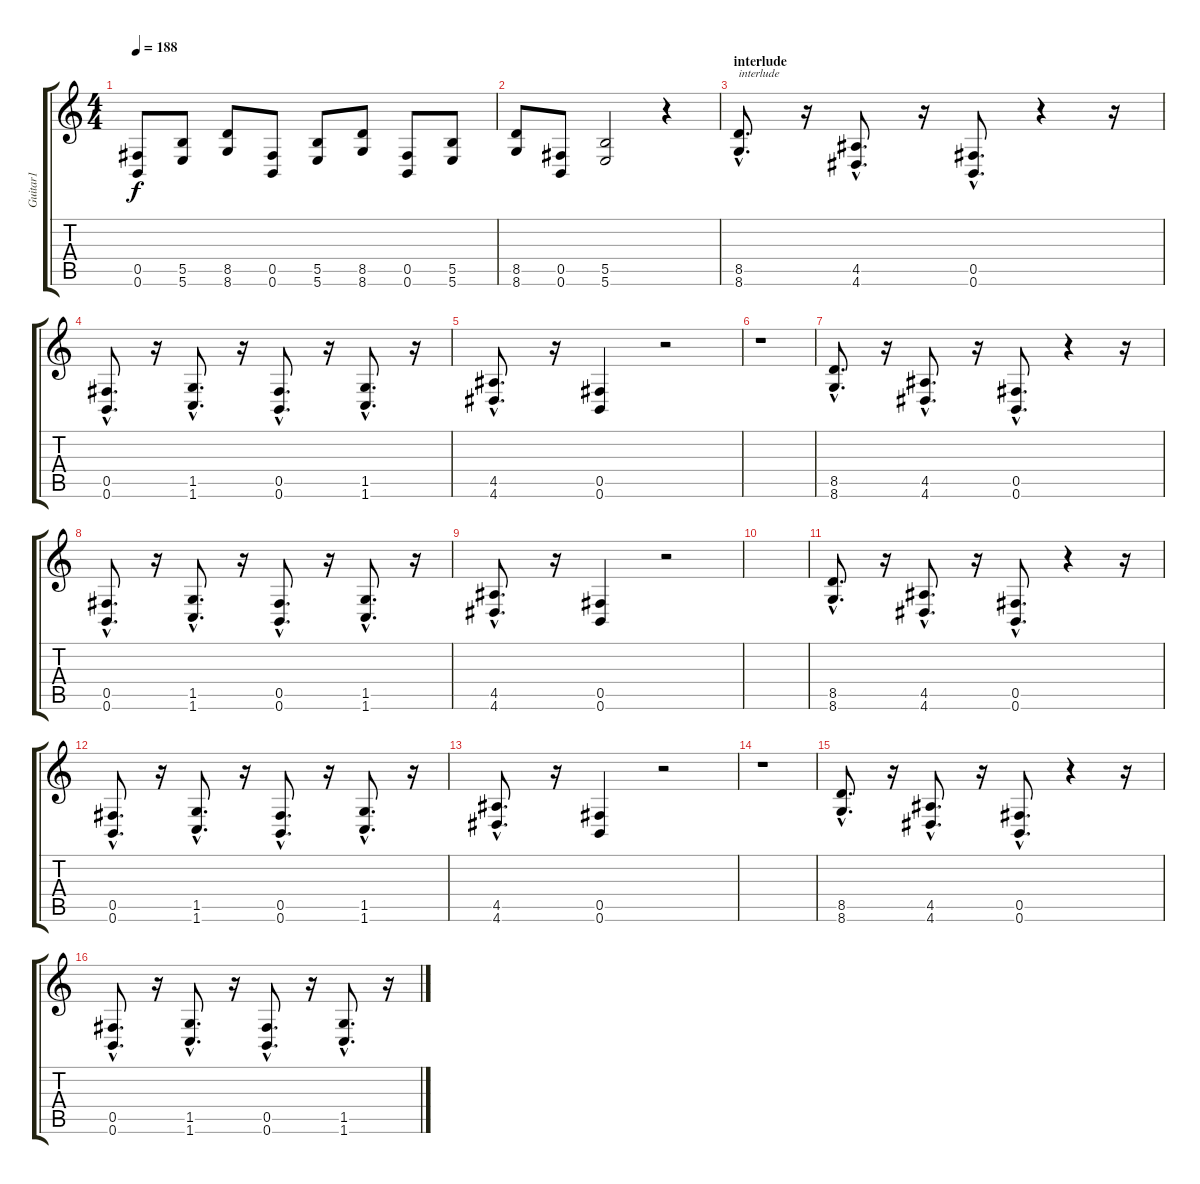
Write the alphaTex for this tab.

\track ("Guitar1" "Guitar1") {instrument overdrivenguitar}
\staff {score tabs}
\tuning (Db4 Ab3 E3 B2 Gb2 B1) {hide}
\ts (4 4)
\tempo 188
\clef g2
\ks c
(0.5 0.6).8{dy f} (5.5 5.6).8 (8.5 8.6).8 (0.5 0.6).8 (5.5 5.6).8 (8.5 8.6).8 (0.5 0.6).8 (5.5 5.6).8 |
(8.5 8.6).8 (0.5 0.6).8 (5.5 5.6).2 r.4 |
\section ("" "interlude")
(8.5{hac} 8.6{hac}).8{d txt "interlude" instrument distortionguitar} r.16 (4.5{hac} 4.6{hac}).8{d} r.16 (0.5{hac} 0.6{hac}).8{d} r.4 r.16 |
(0.5{hac} 0.6{hac}).8{d} r.16 (1.5{hac} 1.6{hac}).8{d} r.16 (0.5{hac} 0.6{hac}).8{d} r.16 (1.5{hac} 1.6{hac}).8{d} r.16 |
(4.5{hac} 4.6{hac}).8{d} r.16 (0.5 0.6).4 r.2 |
r.1 |
(8.5{hac} 8.6{hac}).8{d} r.16 (4.5{hac} 4.6{hac}).8{d} r.16 (0.5{hac} 0.6{hac}).8{d} r.4 r.16 |
(0.5{hac} 0.6{hac}).8{d} r.16 (1.5{hac} 1.6{hac}).8{d} r.16 (0.5{hac} 0.6{hac}).8{d} r.16 (1.5{hac} 1.6{hac}).8{d} r.16 |
(4.5{hac} 4.6{hac}).8{d} r.16 (0.5 0.6).4 r.2 |
|
(8.5{hac} 8.6{hac}).8{d} r.16 (4.5{hac} 4.6{hac}).8{d} r.16 (0.5{hac} 0.6{hac}).8{d} r.4 r.16 |
(0.5{hac} 0.6{hac}).8{d} r.16 (1.5{hac} 1.6{hac}).8{d} r.16 (0.5{hac} 0.6{hac}).8{d} r.16 (1.5{hac} 1.6{hac}).8{d} r.16 |
(4.5{hac} 4.6{hac}).8{d} r.16 (0.5 0.6).4 r.2 |
r.1 |
(8.5{hac} 8.6{hac}).8{d} r.16 (4.5{hac} 4.6{hac}).8{d} r.16 (0.5{hac} 0.6{hac}).8{d} r.4 r.16 |
(0.5{hac} 0.6{hac}).8{d} r.16 (1.5{hac} 1.6{hac}).8{d} r.16 (0.5{hac} 0.6{hac}).8{d} r.16 (1.5{hac} 1.6{hac}).8{d} r.16
